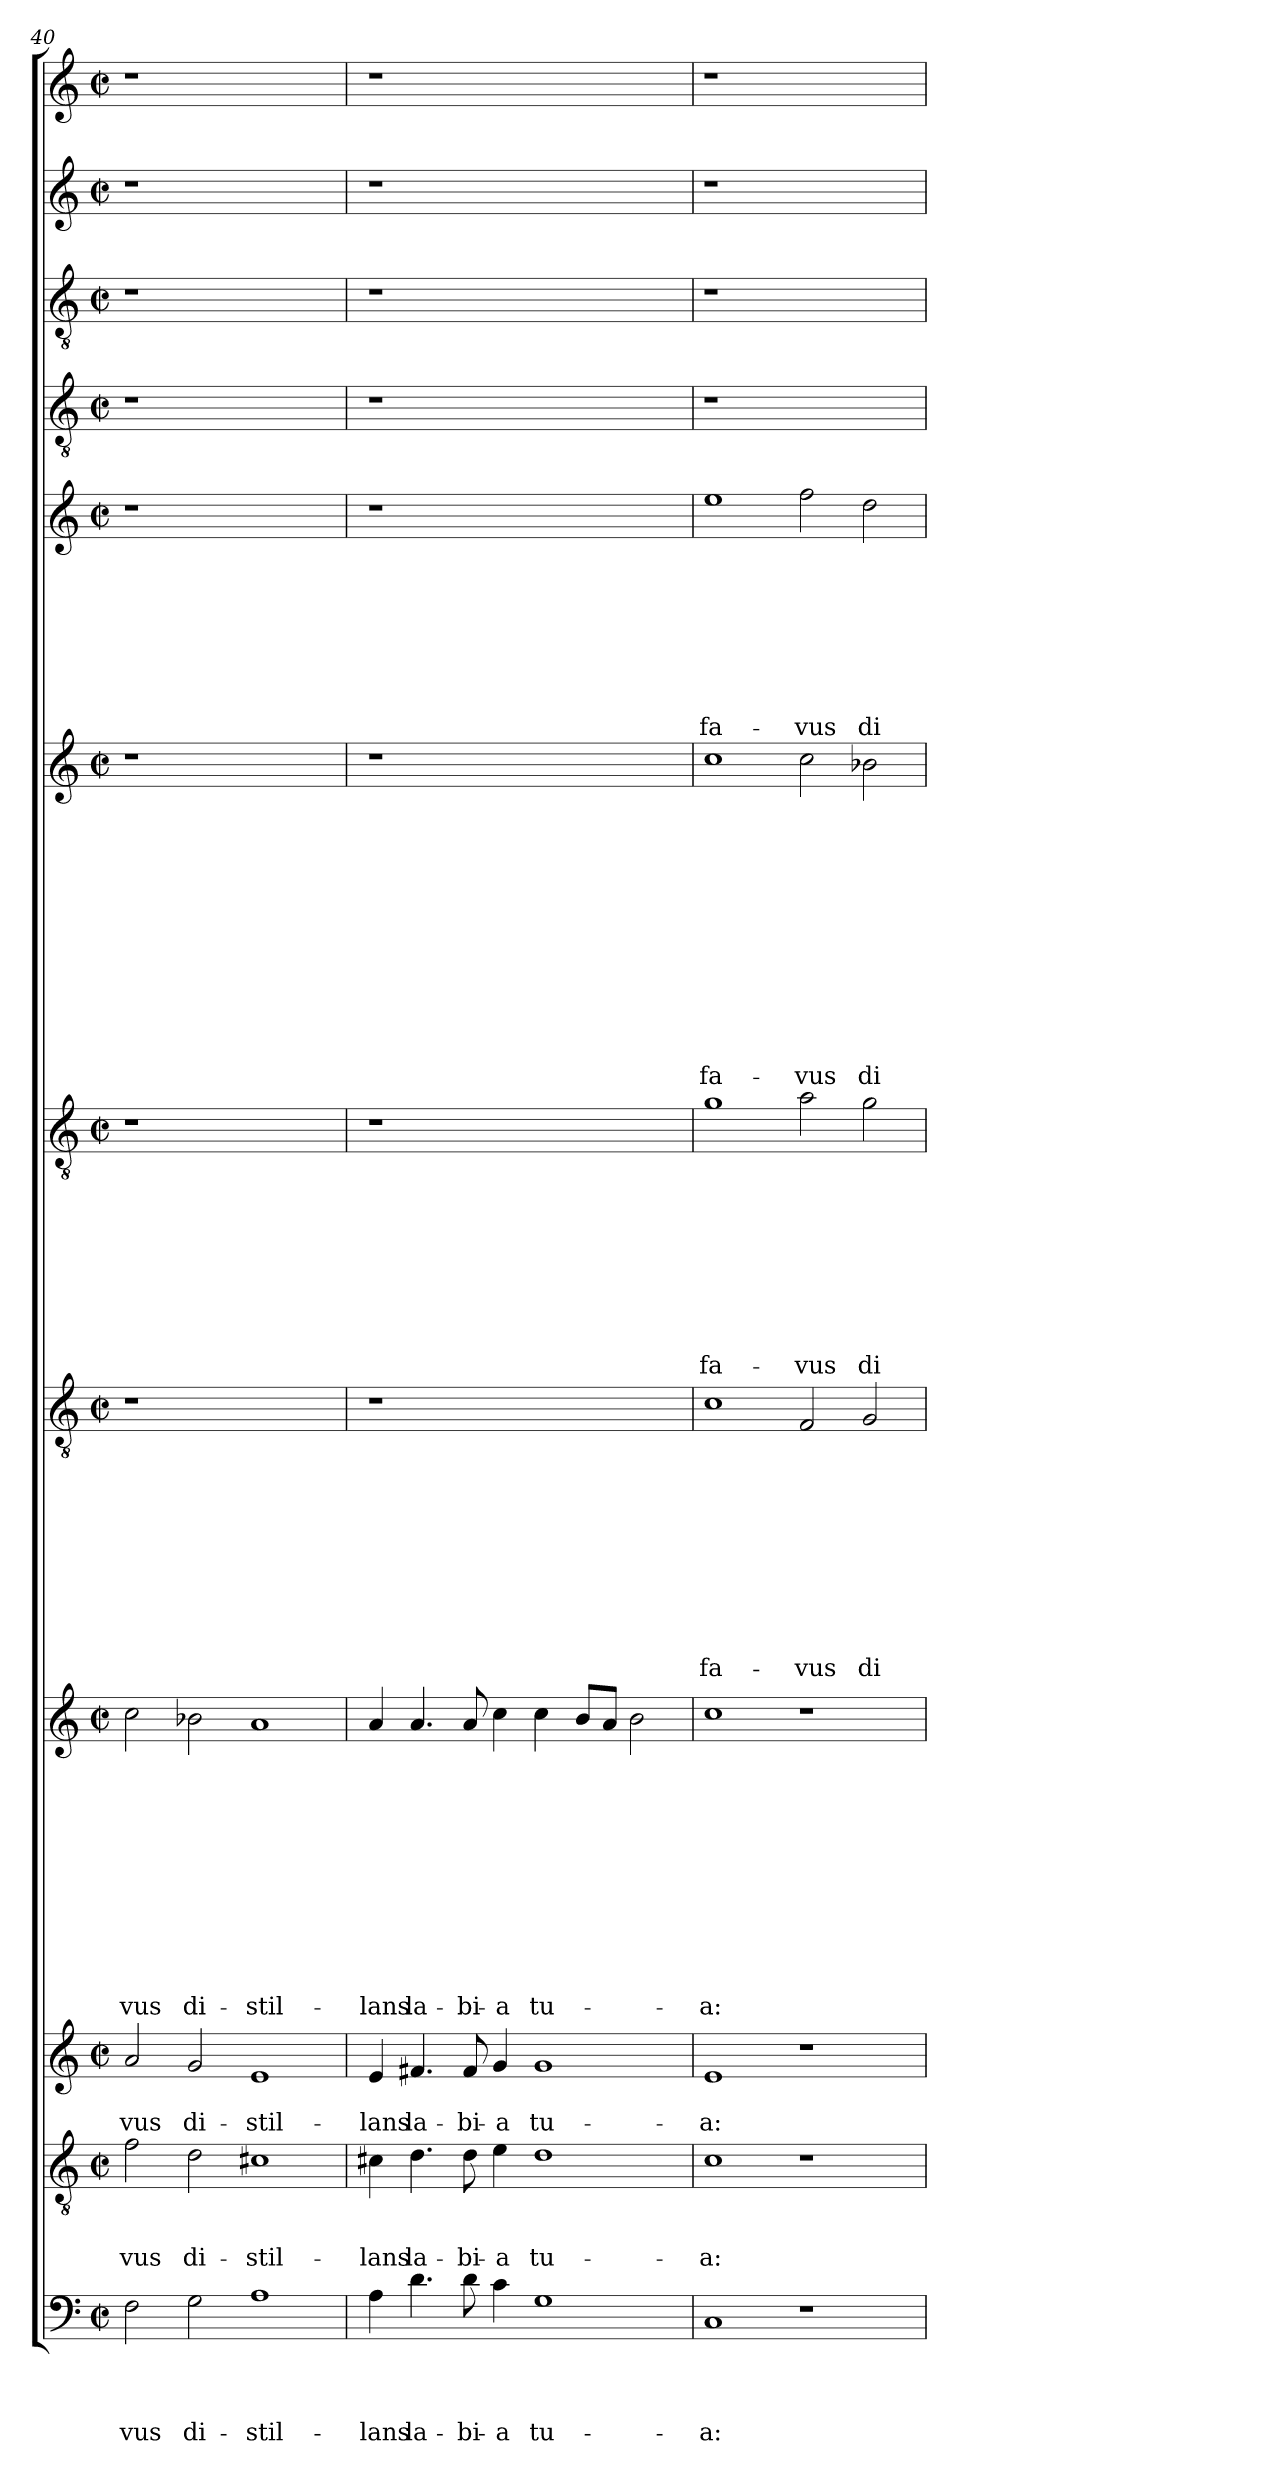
**kern	**text	**text	**text	**text	**kern	**text	**text	**text	**kern	**text	**text	**kern	**text	**text	**text	**text	**text	**text	**text	**text	**text	**text	**text	**kern	**text	**text	**text	**text	**text	**text	**text	**text	**text	**text	**kern	**text	**text	**text	**text	**text	**text	**text	**text	**text	**kern	**text	**text	**text	**text	**text	**text	**text	**text	**text	**text	**text	**text	**kern	**text	**text	**text	**text	**text	**text	**text	**text	**kern	**kern	**kern	**kern
*part12	*part12	*part12	*part12	*part12	*part11	*part11	*part11	*part11	*part10	*part10	*part10	*part9	*part9	*part9	*part9	*part9	*part9	*part9	*part9	*part9	*part9	*part9	*part9	*part8	*part8	*part8	*part8	*part8	*part8	*part8	*part8	*part8	*part8	*part8	*part7	*part7	*part7	*part7	*part7	*part7	*part7	*part7	*part7	*part7	*part6	*part6	*part6	*part6	*part6	*part6	*part6	*part6	*part6	*part6	*part6	*part6	*part6	*part5	*part5	*part5	*part5	*part5	*part5	*part5	*part5	*part5	*part4	*part3	*part2	*part1
*staff12	*staff12	*staff12	*staff12	*staff12	*staff11	*staff11	*staff11	*staff11	*staff10	*staff10	*staff10	*staff9	*staff9	*staff9	*staff9	*staff9	*staff9	*staff9	*staff9	*staff9	*staff9	*staff9	*staff9	*staff8	*staff8	*staff8	*staff8	*staff8	*staff8	*staff8	*staff8	*staff8	*staff8	*staff8	*staff7	*staff7	*staff7	*staff7	*staff7	*staff7	*staff7	*staff7	*staff7	*staff7	*staff6	*staff6	*staff6	*staff6	*staff6	*staff6	*staff6	*staff6	*staff6	*staff6	*staff6	*staff6	*staff6	*staff5	*staff5	*staff5	*staff5	*staff5	*staff5	*staff5	*staff5	*staff5	*staff4	*staff3	*staff2	*staff1
*clefF4	*	*	*	*	*clefGv2	*	*	*	*clefG2	*	*	*clefG2	*	*	*	*	*	*	*	*	*	*	*	*clefGv2	*	*	*	*	*	*	*	*	*	*	*clefGv2	*	*	*	*	*	*	*	*	*	*clefG2	*	*	*	*	*	*	*	*	*	*	*	*	*clefG2	*	*	*	*	*	*	*	*	*clefGv2	*clefGv2	*clefG2	*clefG2
*k[]	*	*	*	*	*k[]	*	*	*	*k[]	*	*	*k[]	*	*	*	*	*	*	*	*	*	*	*	*k[]	*	*	*	*	*	*	*	*	*	*	*k[]	*	*	*	*	*	*	*	*	*	*k[]	*	*	*	*	*	*	*	*	*	*	*	*	*k[]	*	*	*	*	*	*	*	*	*k[]	*k[]	*k[]	*k[]
*C:	*	*	*	*	*C:	*	*	*	*C:	*	*	*C:	*	*	*	*	*	*	*	*	*	*	*	*C:	*	*	*	*	*	*	*	*	*	*	*C:	*	*	*	*	*	*	*	*	*	*C:	*	*	*	*	*	*	*	*	*	*	*	*	*C:	*	*	*	*	*	*	*	*	*C:	*C:	*C:	*C:
*M2/2	*	*	*	*	*M2/2	*	*	*	*M2/2	*	*	*M2/2	*	*	*	*	*	*	*	*	*	*	*	*M2/2	*	*	*	*	*	*	*	*	*	*	*M2/2	*	*	*	*	*	*	*	*	*	*M2/2	*	*	*	*	*	*	*	*	*	*	*	*	*M2/2	*	*	*	*	*	*	*	*	*M2/2	*M2/2	*M2/2	*M2/2
*met(c|)	*	*	*	*	*met(c|)	*	*	*	*met(c|)	*	*	*met(c|)	*	*	*	*	*	*	*	*	*	*	*	*met(c|)	*	*	*	*	*	*	*	*	*	*	*met(c|)	*	*	*	*	*	*	*	*	*	*met(c|)	*	*	*	*	*	*	*	*	*	*	*	*	*met(c|)	*	*	*	*	*	*	*	*	*met(c|)	*met(c|)	*met(c|)	*met(c|)
=40	=40	=40	=40	=40	=40	=40	=40	=40	=40	=40	=40	=40	=40	=40	=40	=40	=40	=40	=40	=40	=40	=40	=40	=40	=40	=40	=40	=40	=40	=40	=40	=40	=40	=40	=40	=40	=40	=40	=40	=40	=40	=40	=40	=40	=40	=40	=40	=40	=40	=40	=40	=40	=40	=40	=40	=40	=40	=40	=40	=40	=40	=40	=40	=40	=40	=40	=40	=40	=40	=40
2F\	.	.	.	-vus	2f\	.	.	-vus	2a/	.	-vus	2cc\	.	.	.	.	.	.	.	.	.	.	-vus	1r	.	.	.	.	.	.	.	.	.	.	1r	.	.	.	.	.	.	.	.	.	1r	.	.	.	.	.	.	.	.	.	.	.	.	1r	.	.	.	.	.	.	.	.	1r	1r	1r	1r
2G\	.	.	.	di-	2d\	.	.	di-	2g/	.	di-	2b-X\	.	.	.	.	.	.	.	.	.	.	di-	.	.	.	.	.	.	.	.	.	.	.	.	.	.	.	.	.	.	.	.	.	.	.	.	.	.	.	.	.	.	.	.	.	.	.	.	.	.	.	.	.	.	.	.	.	.	.
1A	.	.	.	-stil-	1c#X	.	.	-stil-	1e	.	-stil-	1a	.	.	.	.	.	.	.	.	.	.	-stil-	1ryy	.	.	.	.	.	.	.	.	.	.	1ryy	.	.	.	.	.	.	.	.	.	1ryy	.	.	.	.	.	.	.	.	.	.	.	.	1ryy	.	.	.	.	.	.	.	.	1ryy	1ryy	1ryy	1ryy
!!LO:PB:g=z
=41	=41	=41	=41	=41	=41	=41	=41	=41	=41	=41	=41	=41	=41	=41	=41	=41	=41	=41	=41	=41	=41	=41	=41	=41	=41	=41	=41	=41	=41	=41	=41	=41	=41	=41	=41	=41	=41	=41	=41	=41	=41	=41	=41	=41	=41	=41	=41	=41	=41	=41	=41	=41	=41	=41	=41	=41	=41	=41	=41	=41	=41	=41	=41	=41	=41	=41	=41	=41	=41	=41
4A\	.	.	.	-lans	4c#X\	.	.	-lans	4e/	.	-lans	4a/	.	.	.	.	.	.	.	.	.	.	-lans	1r	.	.	.	.	.	.	.	.	.	.	1r	.	.	.	.	.	.	.	.	.	1r	.	.	.	.	.	.	.	.	.	.	.	.	1r	.	.	.	.	.	.	.	.	1r	1r	1r	1r
4.d\	.	.	.	la-	4.d\	.	.	la-	4.f#X/	.	la-	4.a/	.	.	.	.	.	.	.	.	.	.	la-	.	.	.	.	.	.	.	.	.	.	.	.	.	.	.	.	.	.	.	.	.	.	.	.	.	.	.	.	.	.	.	.	.	.	.	.	.	.	.	.	.	.	.	.	.	.	.
8d\	.	.	.	-bi-	8d\	.	.	-bi-	8f#/	.	-bi-	8a/	.	.	.	.	.	.	.	.	.	.	-bi-	.	.	.	.	.	.	.	.	.	.	.	.	.	.	.	.	.	.	.	.	.	.	.	.	.	.	.	.	.	.	.	.	.	.	.	.	.	.	.	.	.	.	.	.	.	.	.
4c\	.	.	.	-a	4e\	.	.	-a	4g/	.	-a	4cc\	.	.	.	.	.	.	.	.	.	.	-a	.	.	.	.	.	.	.	.	.	.	.	.	.	.	.	.	.	.	.	.	.	.	.	.	.	.	.	.	.	.	.	.	.	.	.	.	.	.	.	.	.	.	.	.	.	.	.
1G	.	.	.	tu-	1d	.	.	tu-	1g	.	tu-	4cc\	.	.	.	.	.	.	.	.	.	.	tu-	1ryy	.	.	.	.	.	.	.	.	.	.	1ryy	.	.	.	.	.	.	.	.	.	1ryy	.	.	.	.	.	.	.	.	.	.	.	.	1ryy	.	.	.	.	.	.	.	.	1ryy	1ryy	1ryy	1ryy
.	.	.	.	.	.	.	.	.	.	.	.	8b/L	.	.	.	.	.	.	.	.	.	.	.	.	.	.	.	.	.	.	.	.	.	.	.	.	.	.	.	.	.	.	.	.	.	.	.	.	.	.	.	.	.	.	.	.	.	.	.	.	.	.	.	.	.	.	.	.	.	.
.	.	.	.	.	.	.	.	.	.	.	.	8a/J	.	.	.	.	.	.	.	.	.	.	.	.	.	.	.	.	.	.	.	.	.	.	.	.	.	.	.	.	.	.	.	.	.	.	.	.	.	.	.	.	.	.	.	.	.	.	.	.	.	.	.	.	.	.	.	.	.	.
.	.	.	.	.	.	.	.	.	.	.	.	2b\	.	.	.	.	.	.	.	.	.	.	.	.	.	.	.	.	.	.	.	.	.	.	.	.	.	.	.	.	.	.	.	.	.	.	.	.	.	.	.	.	.	.	.	.	.	.	.	.	.	.	.	.	.	.	.	.	.	.
=42	=42	=42	=42	=42	=42	=42	=42	=42	=42	=42	=42	=42	=42	=42	=42	=42	=42	=42	=42	=42	=42	=42	=42	=42	=42	=42	=42	=42	=42	=42	=42	=42	=42	=42	=42	=42	=42	=42	=42	=42	=42	=42	=42	=42	=42	=42	=42	=42	=42	=42	=42	=42	=42	=42	=42	=42	=42	=42	=42	=42	=42	=42	=42	=42	=42	=42	=42	=42	=42	=42
1C	.	.	.	-a:	1c	.	.	-a:	1e	.	-a:	1cc	.	.	.	.	.	.	.	.	.	.	-a:	1c	.	.	.	.	.	.	.	.	.	fa-	1g	.	.	.	.	.	.	.	.	fa-	1cc	.	.	.	.	.	.	.	.	.	.	.	fa-	1ee	.	.	.	.	.	.	.	fa-	1r	1r	1r	1r
1r	.	.	.	.	1r	.	.	.	1r	.	.	1r	.	.	.	.	.	.	.	.	.	.	.	2F/	.	.	.	.	.	.	.	.	.	-vus	2a\	.	.	.	.	.	.	.	.	-vus	2cc\	.	.	.	.	.	.	.	.	.	.	.	-vus	2ff\	.	.	.	.	.	.	.	-vus	1ryy	1ryy	1ryy	1ryy
.	.	.	.	.	.	.	.	.	.	.	.	.	.	.	.	.	.	.	.	.	.	.	.	2G/	.	.	.	.	.	.	.	.	.	di-	2g\	.	.	.	.	.	.	.	.	di-	2b-X\	.	.	.	.	.	.	.	.	.	.	.	di-	2dd\	.	.	.	.	.	.	.	di-	.	.	.	.
=	=	=	=	=	=	=	=	=	=	=	=	=	=	=	=	=	=	=	=	=	=	=	=	=	=	=	=	=	=	=	=	=	=	=	=	=	=	=	=	=	=	=	=	=	=	=	=	=	=	=	=	=	=	=	=	=	=	=	=	=	=	=	=	=	=	=	=	=	=	=
*-	*-	*-	*-	*-	*-	*-	*-	*-	*-	*-	*-	*-	*-	*-	*-	*-	*-	*-	*-	*-	*-	*-	*-	*-	*-	*-	*-	*-	*-	*-	*-	*-	*-	*-	*-	*-	*-	*-	*-	*-	*-	*-	*-	*-	*-	*-	*-	*-	*-	*-	*-	*-	*-	*-	*-	*-	*-	*-	*-	*-	*-	*-	*-	*-	*-	*-	*-	*-	*-	*-
